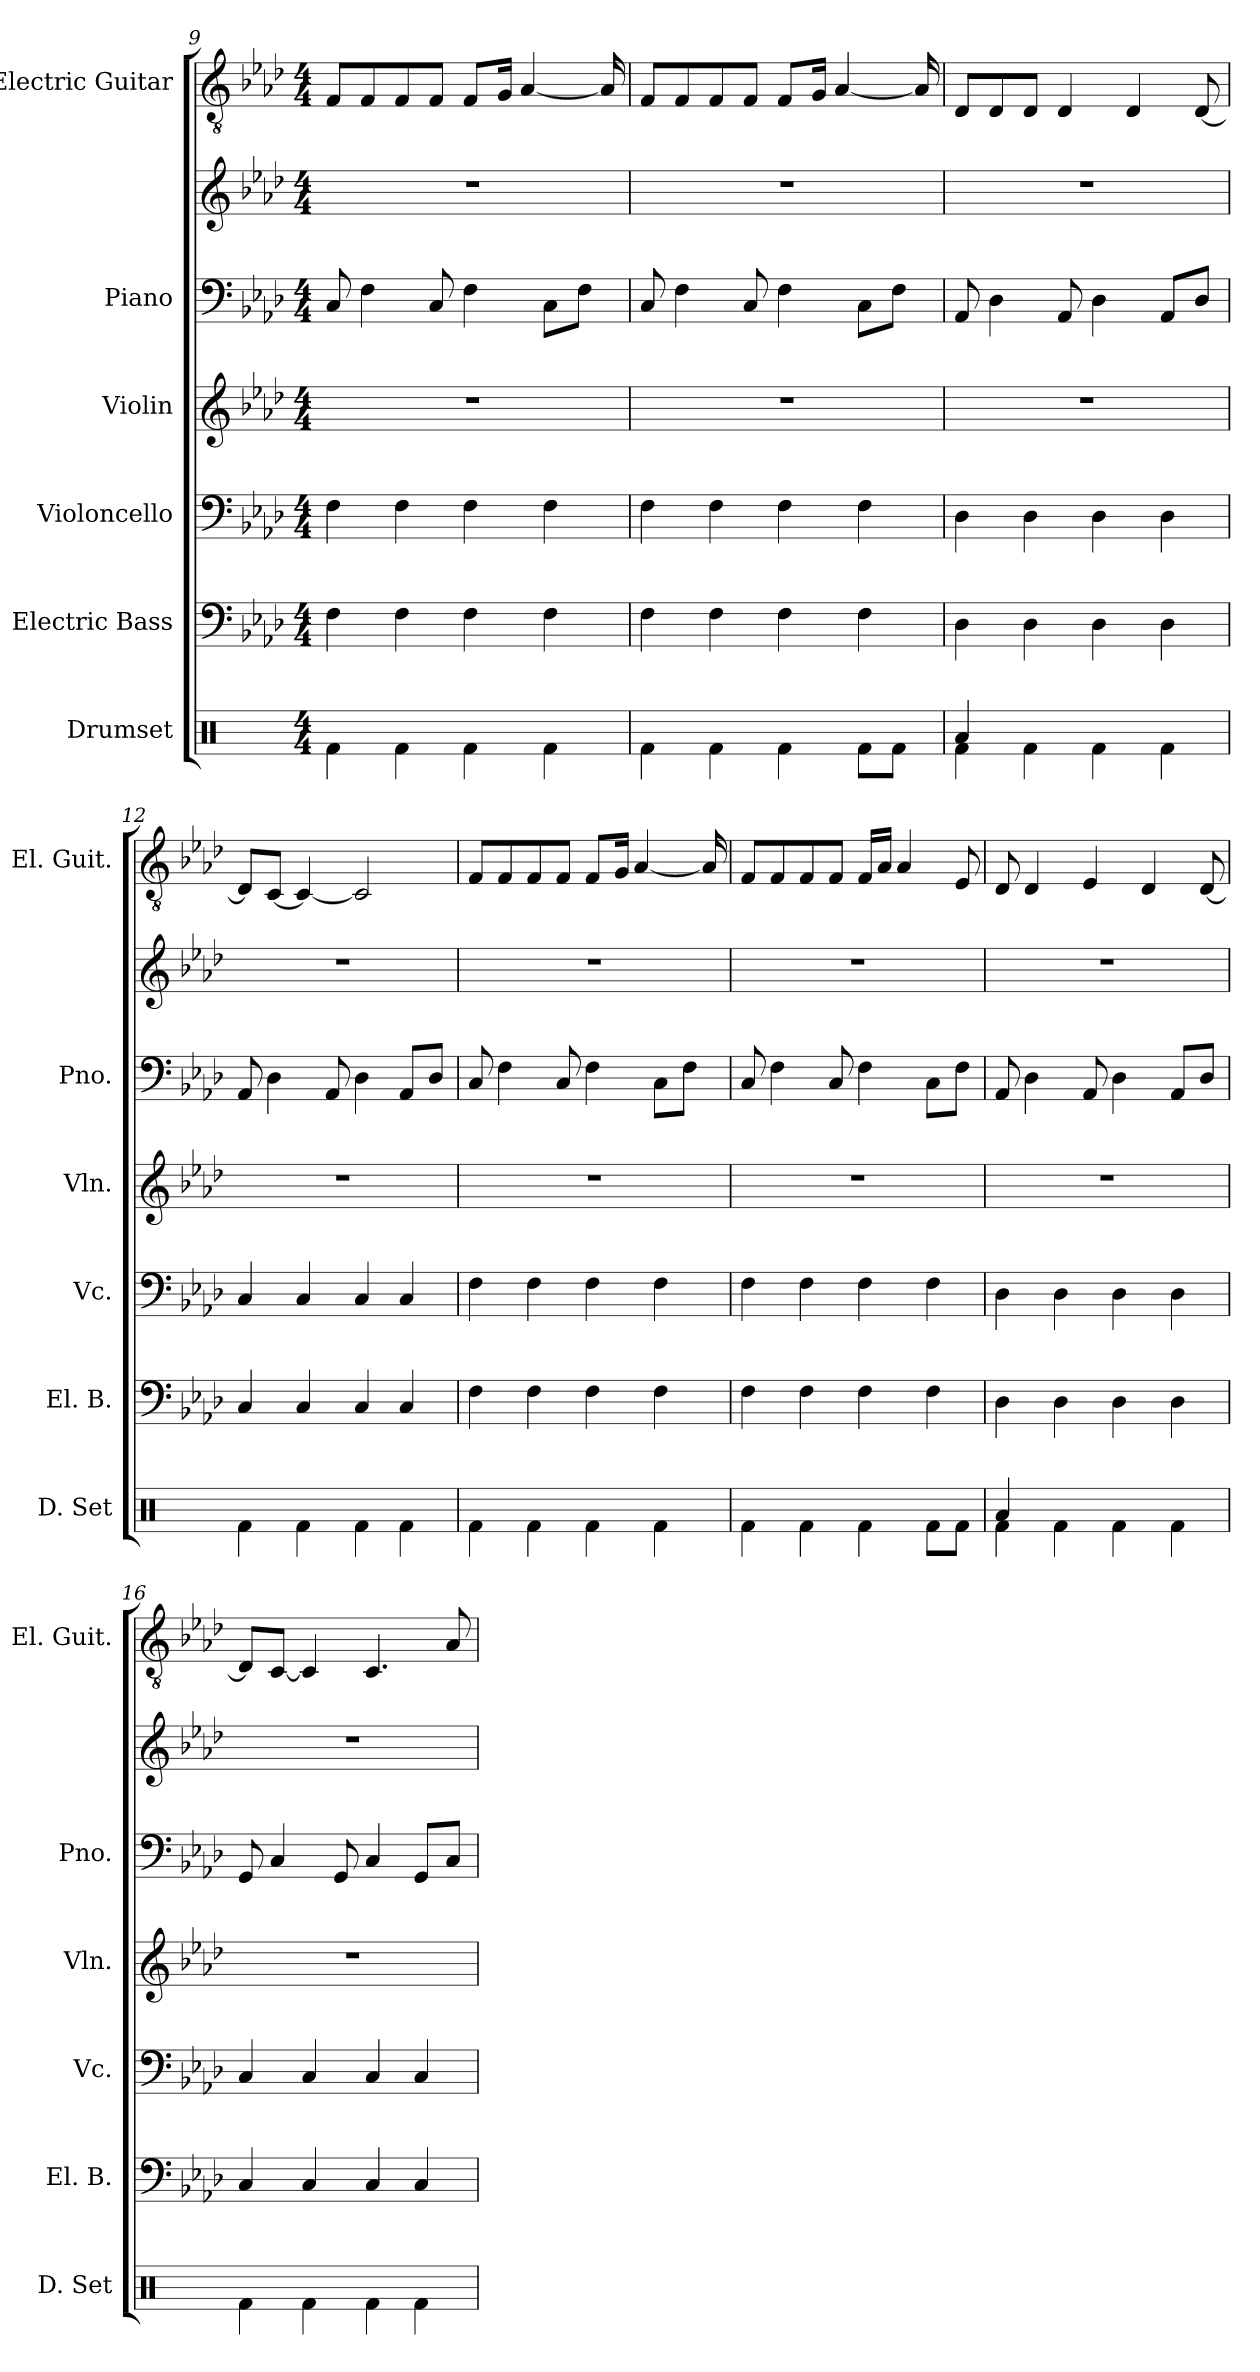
**kern	**kern	**kern	**kern	**kern	**kern	**kern
*part6	*part5	*part4	*part3	*part2	*part2	*part1
*staff7	*staff6	*staff5	*staff4	*staff3	*staff2	*staff1
*I"Drumset	*I"Electric Bass	*I"Violoncello	*I"Violin	*I"Piano	*	*I"Electric Guitar
*I'D. Set	*I'El. B.	*I'Vc.	*I'Vln.	*I'Pno.	*	*I'El. Guit.
*clefX	*clefF4	*clefF4	*clefG2	*clefF4	*clefG2	*clefGv2
*	*ITrd7c12	*	*	*	*	*
*k[]	*k[b-e-a-d-]	*k[b-e-a-d-]	*k[b-e-a-d-]	*k[b-e-a-d-]	*k[b-e-a-d-]	*k[b-e-a-d-]
*M4/4	*M4/4	*M4/4	*M4/4	*M4/4	*M4/4	*M4/4
=9	=9	=9	=9	=9	=9	=9
4Rf\	4FF\	4F\	1r	8C/	1r	8F/L
.	.	.	.	4F\	.	8F/
4Rf\	4FF\	4F\	.	.	.	8F/
.	.	.	.	8C/	.	8F/J
4Rf\	4FF\	4F\	.	4F\	.	8F/L
.	.	.	.	.	.	16G/Jk
.	.	.	.	.	.	[4A-/
4Rf\	4FF\	4F\	.	8C\L	.	.
.	.	.	.	8F\J	.	.
.	.	.	.	.	.	16A-/]
=10	=10	=10	=10	=10	=10	=10
4Rf\	4FF\	4F\	1r	8C/	1r	8F/L
.	.	.	.	4F\	.	8F/
4Rf\	4FF\	4F\	.	.	.	8F/
.	.	.	.	8C/	.	8F/J
4Rf\	4FF\	4F\	.	4F\	.	8F/L
.	.	.	.	.	.	16G/Jk
.	.	.	.	.	.	[4A-/
8Rf\L	4FF\	4F\	.	8C\L	.	.
8Rf\J	.	.	.	8F\J	.	.
.	.	.	.	.	.	16A-/]
!!LO:PB:g=z
=11	=11	=11	=11	=11	=11	=11
*^	*	*	*	*	*	*
4Rf\	4Ra/	4DD-\	4D-\	1r	8AA-/	1r	8D-/L
.	.	.	.	.	4D-\	.	8D-/
4ryy	4Rf\	4DD-\	4D-\	.	.	.	8D-/J
.	.	.	.	.	8AA-/	.	4D-/
2ryy	4Rf\	4DD-\	4D-\	.	4D-\	.	.
.	.	.	.	.	.	.	4D-/
.	4Rf\	4DD-\	4D-\	.	8AA-/L	.	.
.	.	.	.	.	8D-/J	.	[8D-/
=12	=12	=12	=12	=12	=12	=12	=12
1ryy	4Rf\	4CC/	4C/	1r	8AA-/	1r	8D-/L]
.	.	.	.	.	4D-\	.	[8C/J
.	4Rf\	4CC/	4C/	.	.	.	4C/_
.	.	.	.	.	8AA-/	.	.
.	4Rf\	4CC/	4C/	.	4D-\	.	2C/]
.	4Rf\	4CC/	4C/	.	8AA-/L	.	.
.	.	.	.	.	8D-/J	.	.
=13	=13	=13	=13	=13	=13	=13	=13
1ryy	4Rf\	4FF\	4F\	1r	8C/	1r	8F/L
.	.	.	.	.	4F\	.	8F/
.	4Rf\	4FF\	4F\	.	.	.	8F/
.	.	.	.	.	8C/	.	8F/J
.	4Rf\	4FF\	4F\	.	4F\	.	8F/L
.	.	.	.	.	.	.	16G/Jk
.	.	.	.	.	.	.	[4A-/
.	4Rf\	4FF\	4F\	.	8C\L	.	.
.	.	.	.	.	8F\J	.	.
.	.	.	.	.	.	.	16A-/]
=14	=14	=14	=14	=14	=14	=14	=14
1ryy	4Rf\	4FF\	4F\	1r	8C/	1r	8F/L
.	.	.	.	.	4F\	.	8F/
.	4Rf\	4FF\	4F\	.	.	.	8F/
.	.	.	.	.	8C/	.	8F/J
.	4Rf\	4FF\	4F\	.	4F\	.	16F/LL
.	.	.	.	.	.	.	16A-/JJ
.	.	.	.	.	.	.	4A-/
.	8Rf\L	4FF\	4F\	.	8C\L	.	.
.	8Rf\J	.	.	.	8F\J	.	8E-/
!!LO:PB:g=z
=15	=15	=15	=15	=15	=15	=15	=15
4Rf\	4Ra/	4DD-\	4D-\	1r	8AA-/	1r	8D-/
.	.	.	.	.	4D-\	.	4D-/
4ryy	4Rf\	4DD-\	4D-\	.	.	.	.
.	.	.	.	.	8AA-/	.	4E-/
2ryy	4Rf\	4DD-\	4D-\	.	4D-\	.	.
.	.	.	.	.	.	.	4D-/
.	4Rf\	4DD-\	4D-\	.	8AA-/L	.	.
.	.	.	.	.	8D-/J	.	[8D-/
*v	*v	*	*	*	*	*	*
=16	=16	=16	=16	=16	=16	=16
4Rf\	4CC/	4C/	1r	8GG/	1r	8D-/L]
.	.	.	.	4C/	.	[8C/J
4Rf\	4CC/	4C/	.	.	.	4C/]
.	.	.	.	8GG/	.	.
4Rf\	4CC/	4C/	.	4C/	.	4.C/
4Rf\	4CC/	4C/	.	8GG/L	.	.
.	.	.	.	8C/J	.	8A-/
=	=	=	=	=	=	=
*-	*-	*-	*-	*-	*-	*-
